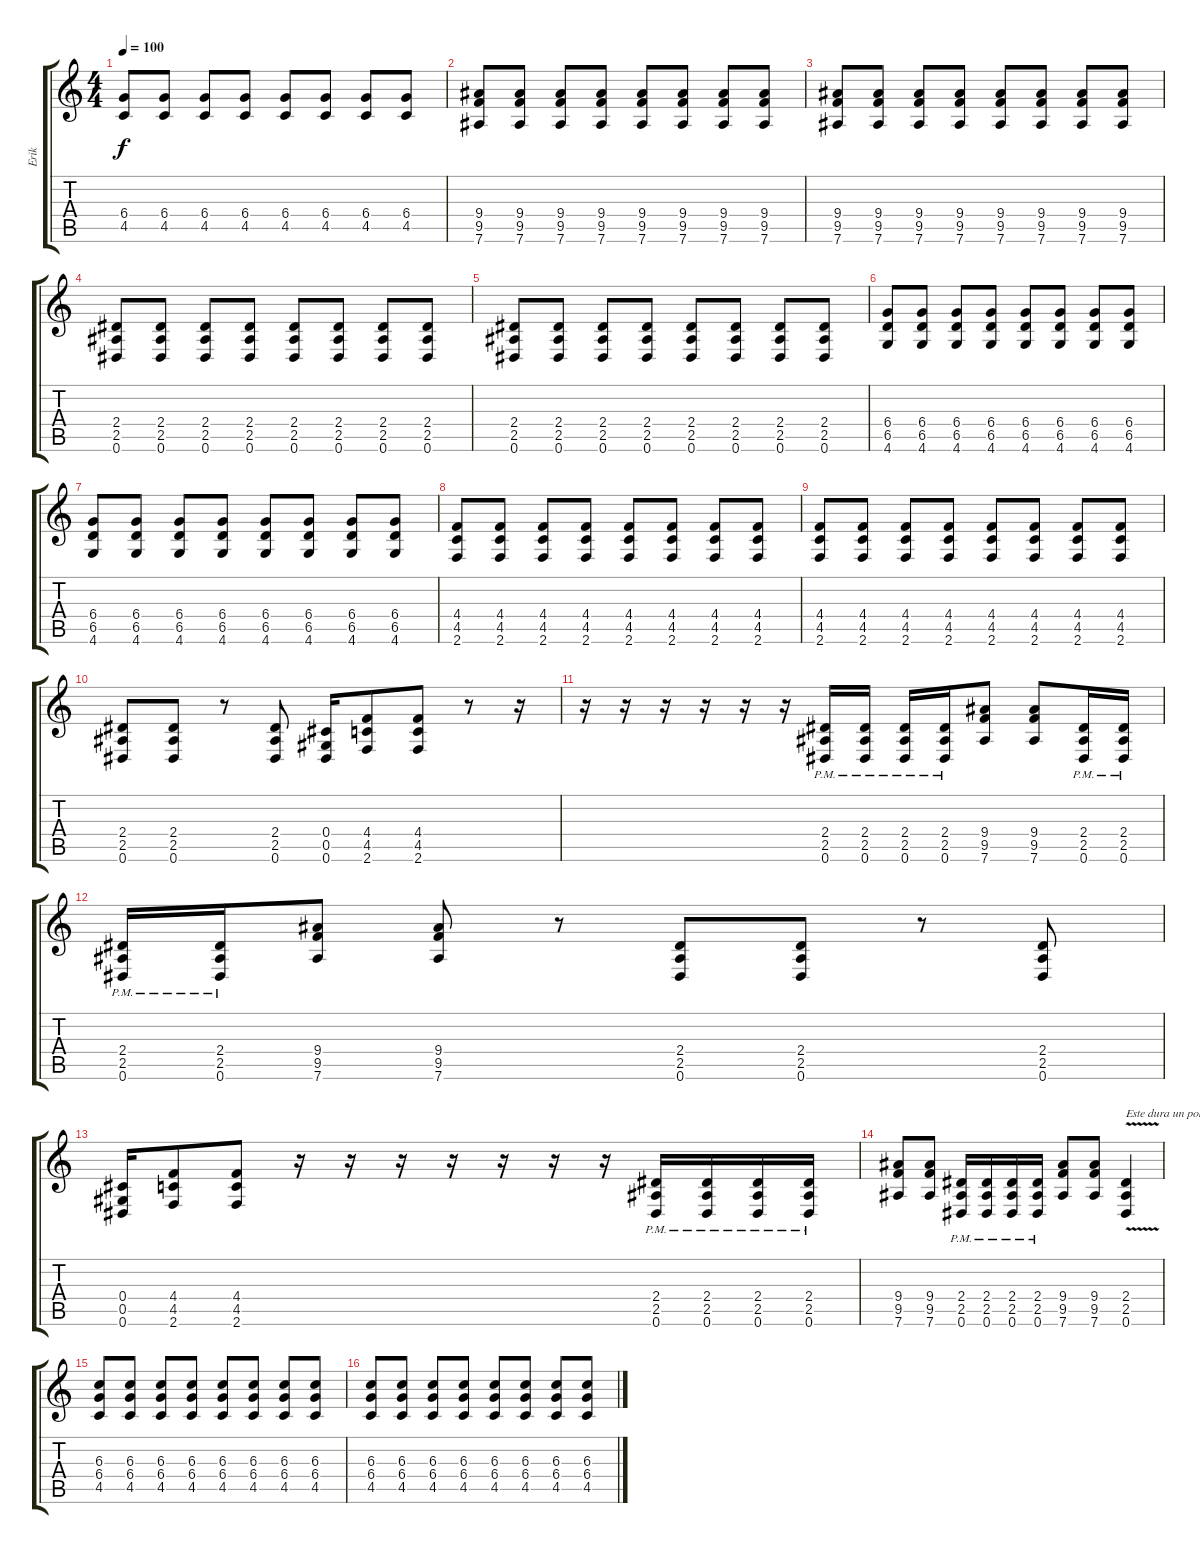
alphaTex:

\track ("Erik" "Erik") {instrument distortionguitar}
\staff {score tabs}
\tuning (Eb4 Bb3 Gb3 Db3 Ab2 Eb2) {hide}
\ts (4 4)
\tempo 100
\clef g2
\ks c
(6.4 4.5).8{dy f} (6.4 4.5).8 (6.4 4.5).8 (6.4 4.5).8 (6.4 4.5).8 (6.4 4.5).8 (6.4 4.5).8 (6.4 4.5).8 |
(9.4 9.5 7.6).8 (9.4 9.5 7.6).8 (9.4 9.5 7.6).8 (9.4 9.5 7.6).8 (9.4 9.5 7.6).8 (9.4 9.5 7.6).8 (9.4 9.5 7.6).8 (9.4 9.5 7.6).8 |
(9.4 9.5 7.6).8 (9.4 9.5 7.6).8 (9.4 9.5 7.6).8 (9.4 9.5 7.6).8 (9.4 9.5 7.6).8 (9.4 9.5 7.6).8 (9.4 9.5 7.6).8 (9.4 9.5 7.6).8 |
(2.4 2.5 0.6).8 (2.4 2.5 0.6).8 (2.4 2.5 0.6).8 (2.4 2.5 0.6).8 (2.4 2.5 0.6).8 (2.4 2.5 0.6).8 (2.4 2.5 0.6).8 (2.4 2.5 0.6).8 |
(2.4 2.5 0.6).8 (2.4 2.5 0.6).8 (2.4 2.5 0.6).8 (2.4 2.5 0.6).8 (2.4 2.5 0.6).8 (2.4 2.5 0.6).8 (2.4 2.5 0.6).8 (2.4 2.5 0.6).8 |
(6.4 6.5 4.6).8 (6.4 6.5 4.6).8 (6.4 6.5 4.6).8 (6.4 6.5 4.6).8 (6.4 6.5 4.6).8 (6.4 6.5 4.6).8 (6.4 6.5 4.6).8 (6.4 6.5 4.6).8 |
(6.4 6.5 4.6).8 (6.4 6.5 4.6).8 (6.4 6.5 4.6).8 (6.4 6.5 4.6).8 (6.4 6.5 4.6).8 (6.4 6.5 4.6).8 (6.4 6.5 4.6).8 (6.4 6.5 4.6).8 |
(4.4 4.5 2.6).8 (4.4 4.5 2.6).8 (4.4 4.5 2.6).8 (4.4 4.5 2.6).8 (4.4 4.5 2.6).8 (4.4 4.5 2.6).8 (4.4 4.5 2.6).8 (4.4 4.5 2.6).8 |
(4.4 4.5 2.6).8 (4.4 4.5 2.6).8 (4.4 4.5 2.6).8 (4.4 4.5 2.6).8 (4.4 4.5 2.6).8 (4.4 4.5 2.6).8 (4.4 4.5 2.6).8 (4.4 4.5 2.6).8 |
(2.4 2.5 0.6).8 (2.4 2.5 0.6).8 r.8 (2.4 2.5 0.6).8 (0.4 0.5 0.6).16 (4.4 4.5 2.6).8 (4.4 4.5 2.6).8 r.8 r.16 |
r.16 r.16 r.16 r.16 r.16 r.16 (2.4{pm} 2.5{pm} 0.6{pm}).16 (2.4{pm} 2.5{pm} 0.6{pm}).16 (2.4{pm} 2.5{pm} 0.6{pm}).16 (2.4{pm} 2.5{pm} 0.6{pm}).16 (9.4 9.5 7.6).8 (9.4 9.5 7.6).8 (2.4{pm} 2.5{pm} 0.6{pm}).16 (2.4{pm} 2.5{pm} 0.6{pm}).16 |
(2.4{pm} 2.5{pm} 0.6{pm}).16 (2.4{pm} 2.5{pm} 0.6{pm}).16 (9.4 9.5 7.6).8 (9.4 9.5 7.6).8 r.8 (2.4 2.5 0.6).8 (2.4 2.5 0.6).8 r.8 (2.4 2.5 0.6).8 |
(0.4 0.5 0.6).16 (4.4 4.5 2.6).8 (4.4 4.5 2.6).8 r.16 r.16 r.16 r.16 r.16 r.16 r.16 (2.4{pm} 2.5{pm} 0.6{pm}).16 (2.4{pm} 2.5{pm} 0.6{pm}).16 (2.4{pm} 2.5{pm} 0.6{pm}).16 (2.4{pm} 2.5{pm} 0.6{pm}).16 |
(9.4 9.5 7.6).8 (9.4 9.5 7.6).8 (2.4{pm} 2.5{pm} 0.6{pm}).16 (2.4{pm} 2.5{pm} 0.6{pm}).16 (2.4{pm} 2.5{pm} 0.6{pm}).16 (2.4{pm} 2.5{pm} 0.6{pm}).16 (9.4 9.5 7.6).8 (9.4 9.5 7.6).8 (2.4{v} 2.5 0.6).4{txt "Este dura un poko mas :S"} |
(6.3 6.4 4.5).8 (6.3 6.4 4.5).8 (6.3 6.4 4.5).8 (6.3 6.4 4.5).8 (6.3 6.4 4.5).8 (6.3 6.4 4.5).8 (6.3 6.4 4.5).8 (6.3 6.4 4.5).8 |
(6.3 6.4 4.5).8 (6.3 6.4 4.5).8 (6.3 6.4 4.5).8 (6.3 6.4 4.5).8 (6.3 6.4 4.5).8 (6.3 6.4 4.5).8 (6.3 6.4 4.5).8 (6.3 6.4 4.5).8
